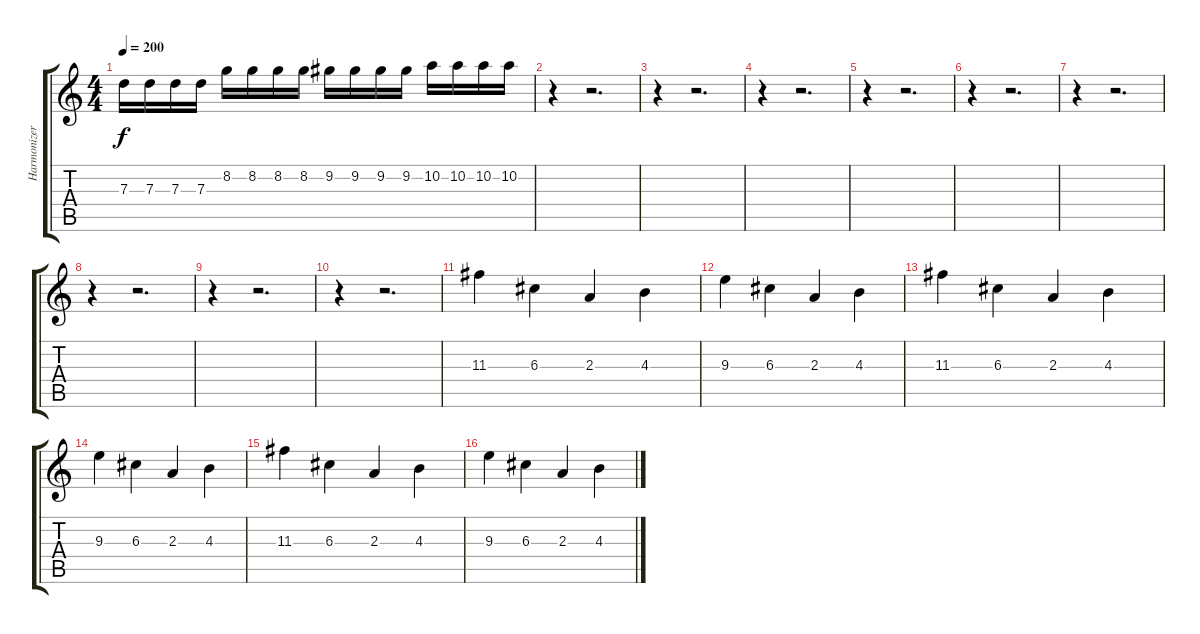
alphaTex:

\track ("Harmonizer" "Harmonizer") {instrument distortionguitar}
\staff {score tabs}
\tuning (E4 B3 G3 D3 A2 E2) {hide}
\ts (4 4)
\tempo 200
\clef g2
\ks c
7.3.16{dy f} 7.3.16 7.3.16 7.3.16 8.2.16 8.2.16 8.2.16 8.2.16 9.2.16 9.2.16 9.2.16 9.2.16 10.2.16 10.2.16 10.2.16 10.2.16 |
r.4 r.2{d} |
r.4 r.2{d} |
r.4 r.2{d} |
r.4 r.2{d} |
r.4 r.2{d} |
r.4 r.2{d} |
r.4 r.2{d} |
r.4 r.2{d} |
r.4 r.2{d} |
11.3.4{volume 10} 6.3.4 2.3.4 4.3.4 |
9.3.4 6.3.4 2.3.4 4.3.4 |
11.3.4 6.3.4 2.3.4 4.3.4 |
9.3.4 6.3.4 2.3.4 4.3.4 |
11.3.4{volume 10} 6.3.4 2.3.4 4.3.4 |
9.3.4 6.3.4 2.3.4 4.3.4
